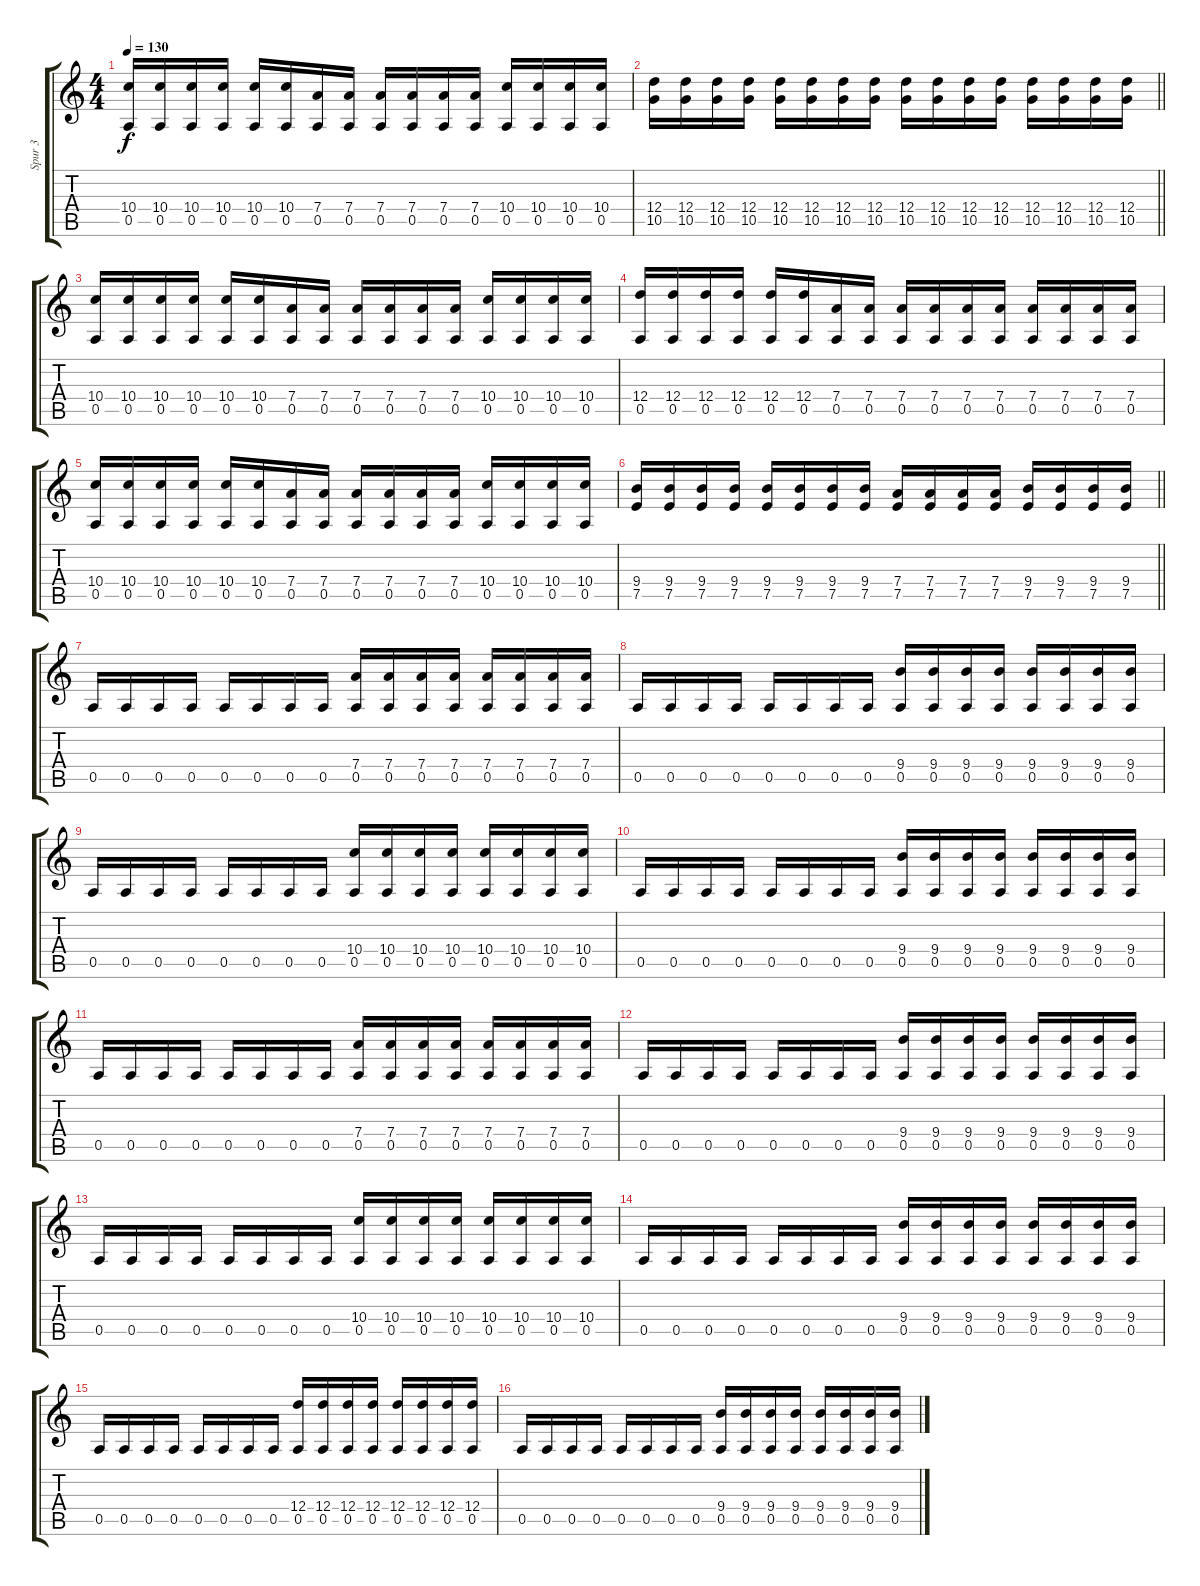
\track ("Spur 3" "Spur 3") {instrument distortionguitar}
\staff {score tabs}
\tuning (E4 B3 G3 D3 A2 E2) {hide}
\ts (4 4)
\tempo 130
\clef g2
\ks c
(10.4 0.5).16{dy f} (10.4 0.5).16 (10.4 0.5).16 (10.4 0.5).16 (10.4 0.5).16 (10.4 0.5).16 (7.4 0.5).16 (7.4 0.5).16 (7.4 0.5).16 (7.4 0.5).16 (7.4 0.5).16 (7.4 0.5).16 (10.4 0.5).16 (10.4 0.5).16 (10.4 0.5).16 (10.4 0.5).16 |
\barLineRight lightlight
(12.4 10.5).16 (12.4 10.5).16 (12.4 10.5).16 (12.4 10.5).16 (12.4 10.5).16 (12.4 10.5).16 (12.4 10.5).16 (12.4 10.5).16 (12.4 10.5).16 (12.4 10.5).16 (12.4 10.5).16 (12.4 10.5).16 (12.4 10.5).16 (12.4 10.5).16 (12.4 10.5).16 (12.4 10.5).16 |
(10.4 0.5).16 (10.4 0.5).16 (10.4 0.5).16 (10.4 0.5).16 (10.4 0.5).16 (10.4 0.5).16 (7.4 0.5).16 (7.4 0.5).16 (7.4 0.5).16 (7.4 0.5).16 (7.4 0.5).16 (7.4 0.5).16 (10.4 0.5).16 (10.4 0.5).16 (10.4 0.5).16 (10.4 0.5).16 |
(12.4 0.5).16 (12.4 0.5).16 (12.4 0.5).16 (12.4 0.5).16 (12.4 0.5).16 (12.4 0.5).16 (7.4 0.5).16 (7.4 0.5).16 (7.4 0.5).16 (7.4 0.5).16 (7.4 0.5).16 (7.4 0.5).16 (7.4 0.5).16 (7.4 0.5).16 (7.4 0.5).16 (7.4 0.5).16 |
(10.4 0.5).16 (10.4 0.5).16 (10.4 0.5).16 (10.4 0.5).16 (10.4 0.5).16 (10.4 0.5).16 (7.4 0.5).16 (7.4 0.5).16 (7.4 0.5).16 (7.4 0.5).16 (7.4 0.5).16 (7.4 0.5).16 (10.4 0.5).16 (10.4 0.5).16 (10.4 0.5).16 (10.4 0.5).16 |
\barLineRight lightlight
(9.4 7.5).16 (9.4 7.5).16 (9.4 7.5).16 (9.4 7.5).16 (9.4 7.5).16 (9.4 7.5).16 (9.4 7.5).16 (9.4 7.5).16 (7.4 7.5).16 (7.4 7.5).16 (7.4 7.5).16 (7.4 7.5).16 (9.4 7.5).16 (9.4 7.5).16 (9.4 7.5).16 (9.4 7.5).16 |
0.5.16 0.5.16 0.5.16 0.5.16 0.5.16 0.5.16 0.5.16 0.5.16 (7.4 0.5).16 (7.4 0.5).16 (7.4 0.5).16 (7.4 0.5).16 (7.4 0.5).16 (7.4 0.5).16 (7.4 0.5).16 (7.4 0.5).16 |
0.5.16 0.5.16 0.5.16 0.5.16 0.5.16 0.5.16 0.5.16 0.5.16 (9.4 0.5).16 (9.4 0.5).16 (9.4 0.5).16 (9.4 0.5).16 (9.4 0.5).16 (9.4 0.5).16 (9.4 0.5).16 (9.4 0.5).16 |
0.5.16 0.5.16 0.5.16 0.5.16 0.5.16 0.5.16 0.5.16 0.5.16 (10.4 0.5).16 (10.4 0.5).16 (10.4 0.5).16 (10.4 0.5).16 (10.4 0.5).16 (10.4 0.5).16 (10.4 0.5).16 (10.4 0.5).16 |
0.5.16 0.5.16 0.5.16 0.5.16 0.5.16 0.5.16 0.5.16 0.5.16 (9.4 0.5).16 (9.4 0.5).16 (9.4 0.5).16 (9.4 0.5).16 (9.4 0.5).16 (9.4 0.5).16 (9.4 0.5).16 (9.4 0.5).16 |
0.5.16 0.5.16 0.5.16 0.5.16 0.5.16 0.5.16 0.5.16 0.5.16 (7.4 0.5).16 (7.4 0.5).16 (7.4 0.5).16 (7.4 0.5).16 (7.4 0.5).16 (7.4 0.5).16 (7.4 0.5).16 (7.4 0.5).16 |
0.5.16 0.5.16 0.5.16 0.5.16 0.5.16 0.5.16 0.5.16 0.5.16 (9.4 0.5).16 (9.4 0.5).16 (9.4 0.5).16 (9.4 0.5).16 (9.4 0.5).16 (9.4 0.5).16 (9.4 0.5).16 (9.4 0.5).16 |
0.5.16 0.5.16 0.5.16 0.5.16 0.5.16 0.5.16 0.5.16 0.5.16 (10.4 0.5).16 (10.4 0.5).16 (10.4 0.5).16 (10.4 0.5).16 (10.4 0.5).16 (10.4 0.5).16 (10.4 0.5).16 (10.4 0.5).16 |
0.5.16 0.5.16 0.5.16 0.5.16 0.5.16 0.5.16 0.5.16 0.5.16 (9.4 0.5).16 (9.4 0.5).16 (9.4 0.5).16 (9.4 0.5).16 (9.4 0.5).16 (9.4 0.5).16 (9.4 0.5).16 (9.4 0.5).16 |
0.5.16 0.5.16 0.5.16 0.5.16 0.5.16 0.5.16 0.5.16 0.5.16 (12.4 0.5).16 (12.4 0.5).16 (12.4 0.5).16 (12.4 0.5).16 (12.4 0.5).16 (12.4 0.5).16 (12.4 0.5).16 (12.4 0.5).16 |
0.5.16 0.5.16 0.5.16 0.5.16 0.5.16 0.5.16 0.5.16 0.5.16 (9.4 0.5).16 (9.4 0.5).16 (9.4 0.5).16 (9.4 0.5).16 (9.4 0.5).16 (9.4 0.5).16 (9.4 0.5).16 (9.4 0.5).16
